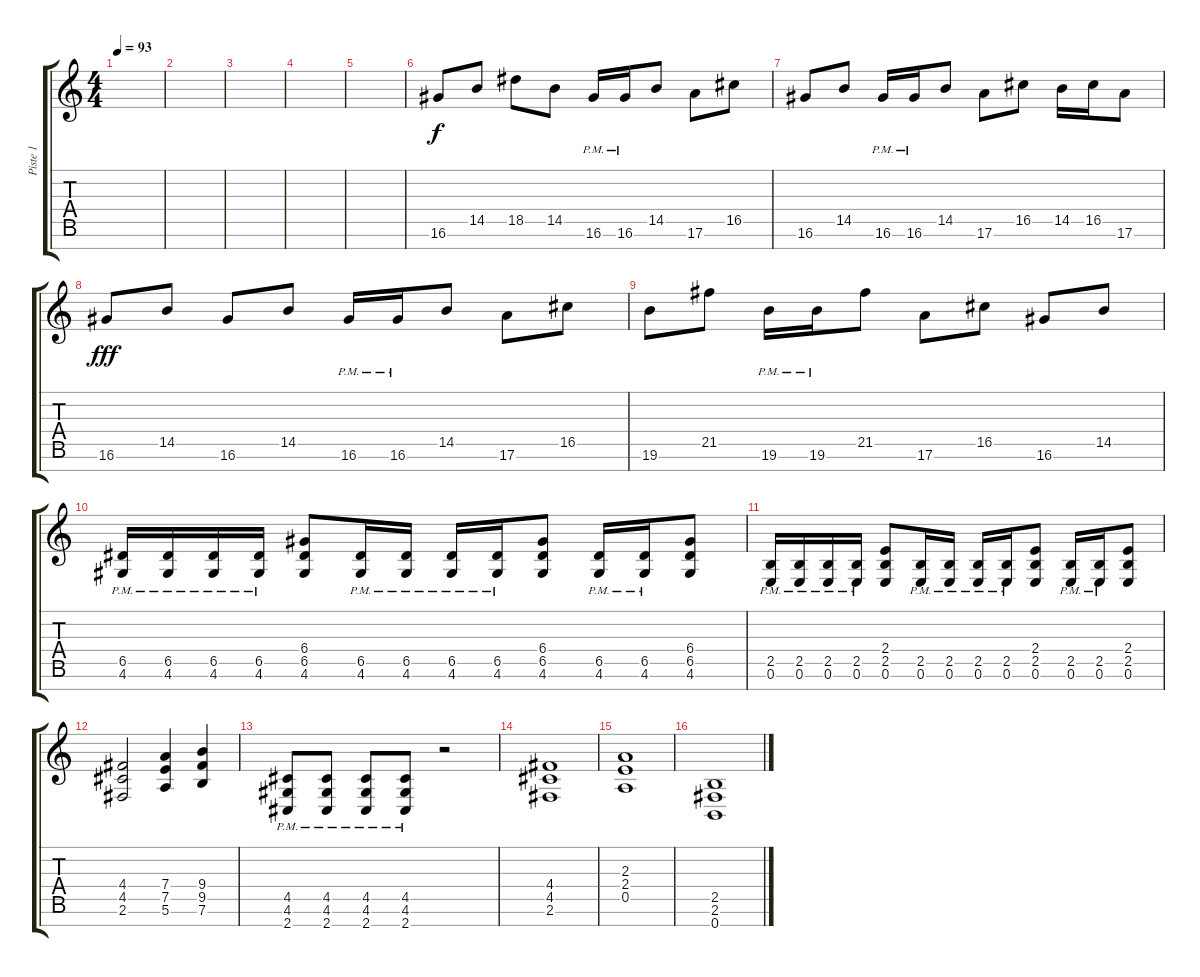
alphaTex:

\track ("Piste 1" "Piste 1") {instrument distortionguitar}
\staff {score tabs}
\tuning (E4 B3 G3 D3 A2 E2 B1) {hide}
\ts (4 4)
\tempo 93
\clef g2
\ks c
|
|
|
|
|
16.6.8 14.5.8 18.5.8 14.5.8 16.6{pm}.16 16.6{pm}.16 14.5.8 17.6.8 16.5.8 |
16.6.8 14.5.8 16.6{pm}.16 16.6{pm}.16 14.5.8 17.6.8 16.5.8 14.5.16 16.5.16 17.6.8{dy f} |
16.6.8{dy fff} 14.5.8 16.6.8 14.5.8 16.6{pm}.16 16.6{pm}.16 14.5.8 17.6.8 16.5.8 |
19.6.8 21.5.8 19.6{pm}.16 19.6{pm}.16 21.5.8 17.6.8 16.5.8 16.6.8 14.5.8 |
(6.5{pm} 4.6{pm}).16 (6.5{pm} 4.6{pm}).16 (6.5{pm} 4.6{pm}).16 (6.5{pm} 4.6{pm}).16 (6.4 6.5 4.6).8 (6.5{pm} 4.6{pm}).16 (6.5{pm} 4.6{pm}).16 (6.5{pm} 4.6{pm}).16 (6.5{pm} 4.6{pm}).16 (6.4 6.5 4.6).8 (6.5{pm} 4.6{pm}).16 (6.5{pm} 4.6{pm}).16 (6.4 6.5 4.6).8 |
(2.5{pm} 0.6{pm}).16 (2.5{pm} 0.6{pm}).16 (2.5{pm} 0.6{pm}).16 (2.5{pm} 0.6{pm}).16 (2.4 2.5 0.6).8 (2.5{pm} 0.6{pm}).16 (2.5{pm} 0.6{pm}).16 (2.5{pm} 0.6{pm}).16 (2.5{pm} 0.6{pm}).16 (2.4 2.5 0.6).8 (2.5{pm} 0.6{pm}).16 (2.5{pm} 0.6{pm}).16 (2.4 2.5 0.6).8 |
(4.4 4.5 2.6).2 (7.4 7.5 5.6).4 (9.4 9.5 7.6).4 |
(4.5{pm} 4.6{pm} 2.7{pm}).8 (4.5{pm} 4.6{pm} 2.7{pm}).8 (4.5{pm} 4.6{pm} 2.7{pm}).8 (4.5{pm} 4.6{pm} 2.7{pm}).8 r.2 |
(4.4 4.5 2.6).1 |
(2.3 2.4 0.5).1 |
(2.5 2.6 0.7).1
